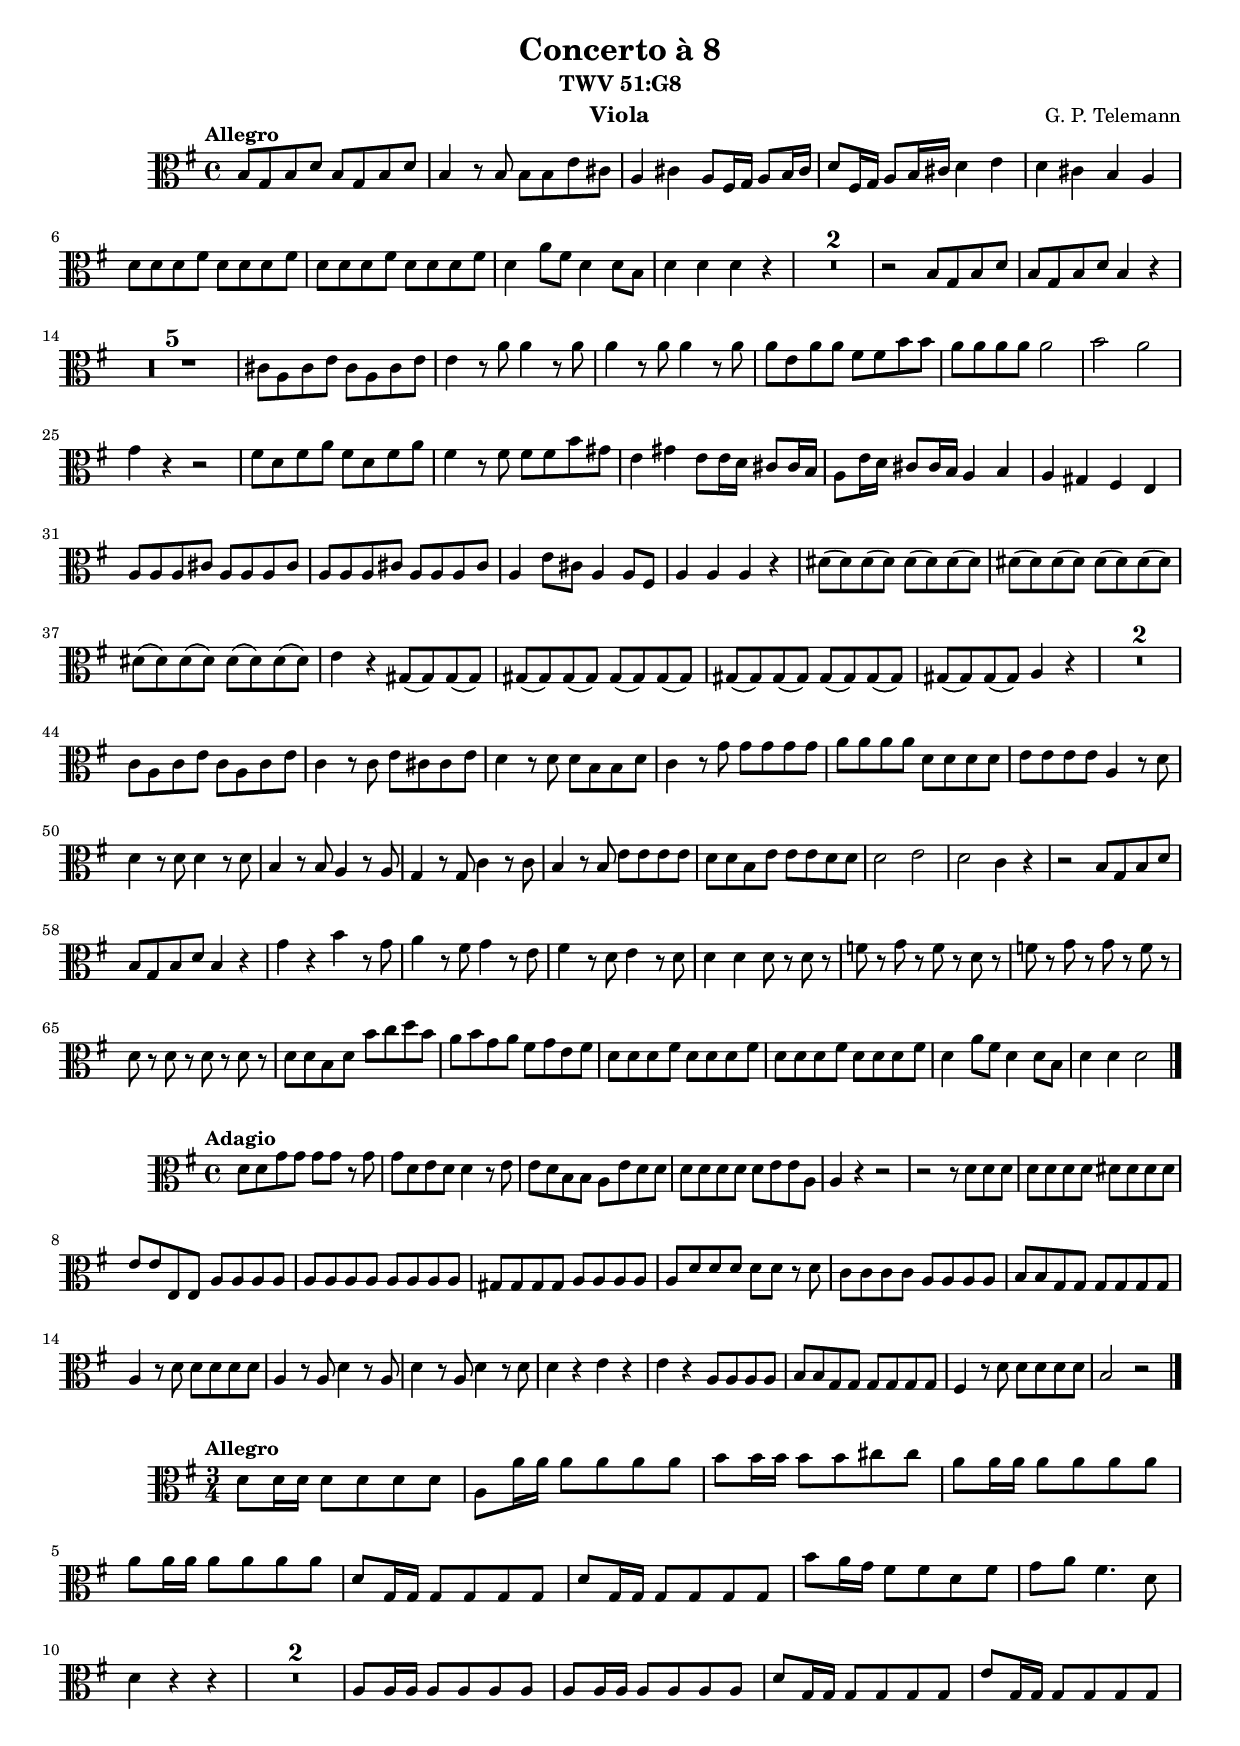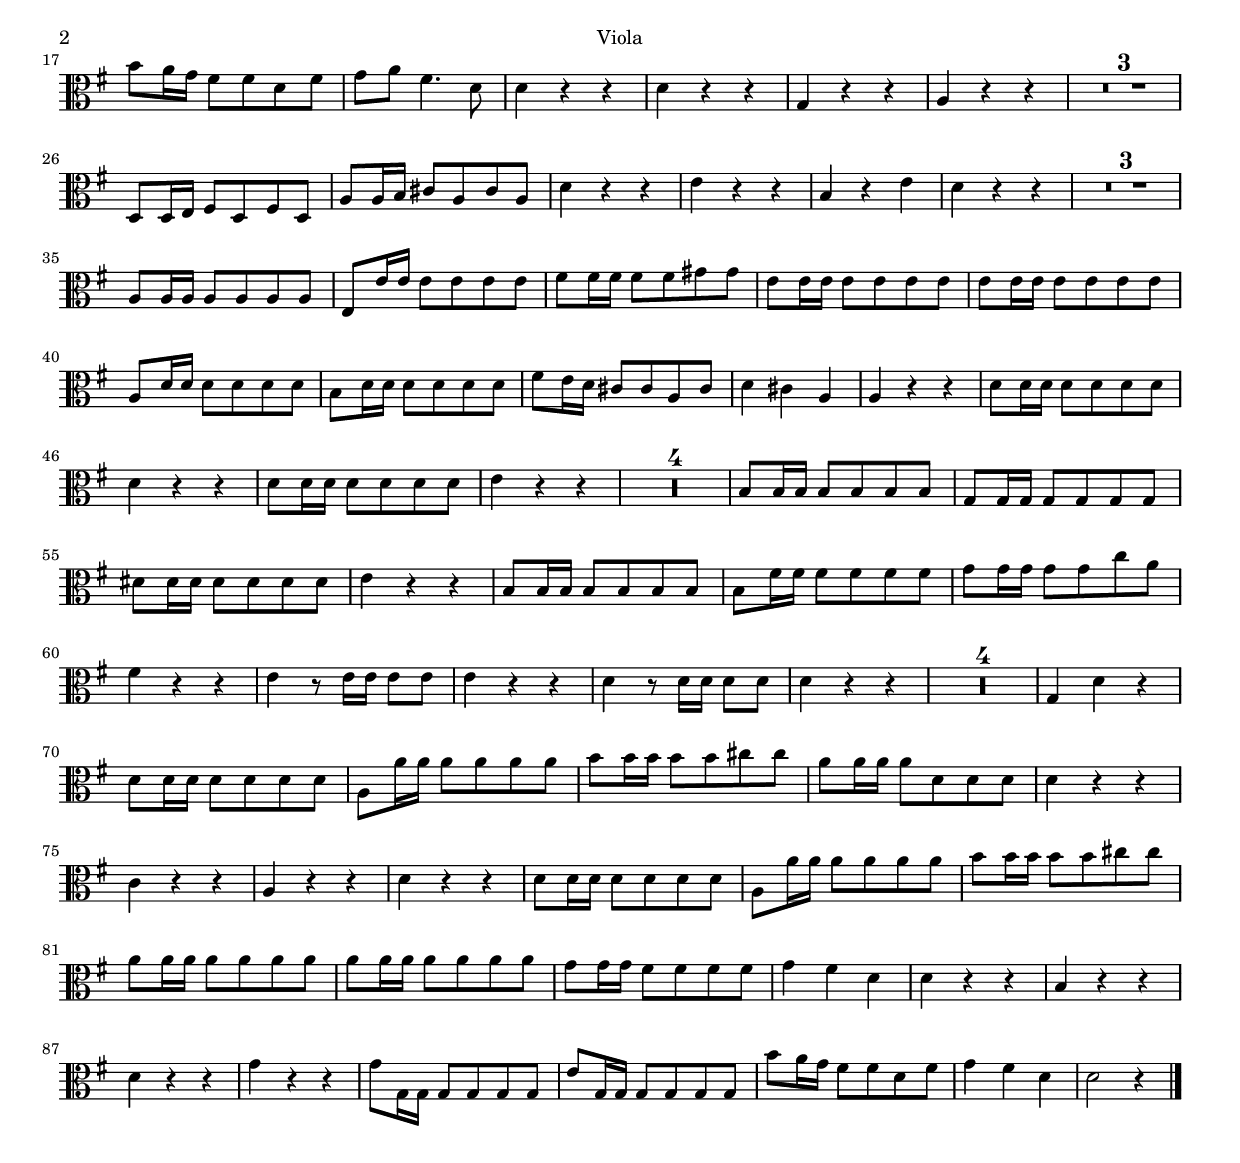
\version "2.18.2"
\include "util.ily"

\include "ilys/viola.ily"

\header { instrument = "Viola" }

\score {
  \violaFirstMov
}

\score { \violaSecondMov }

\score { \violaThirdMov }
